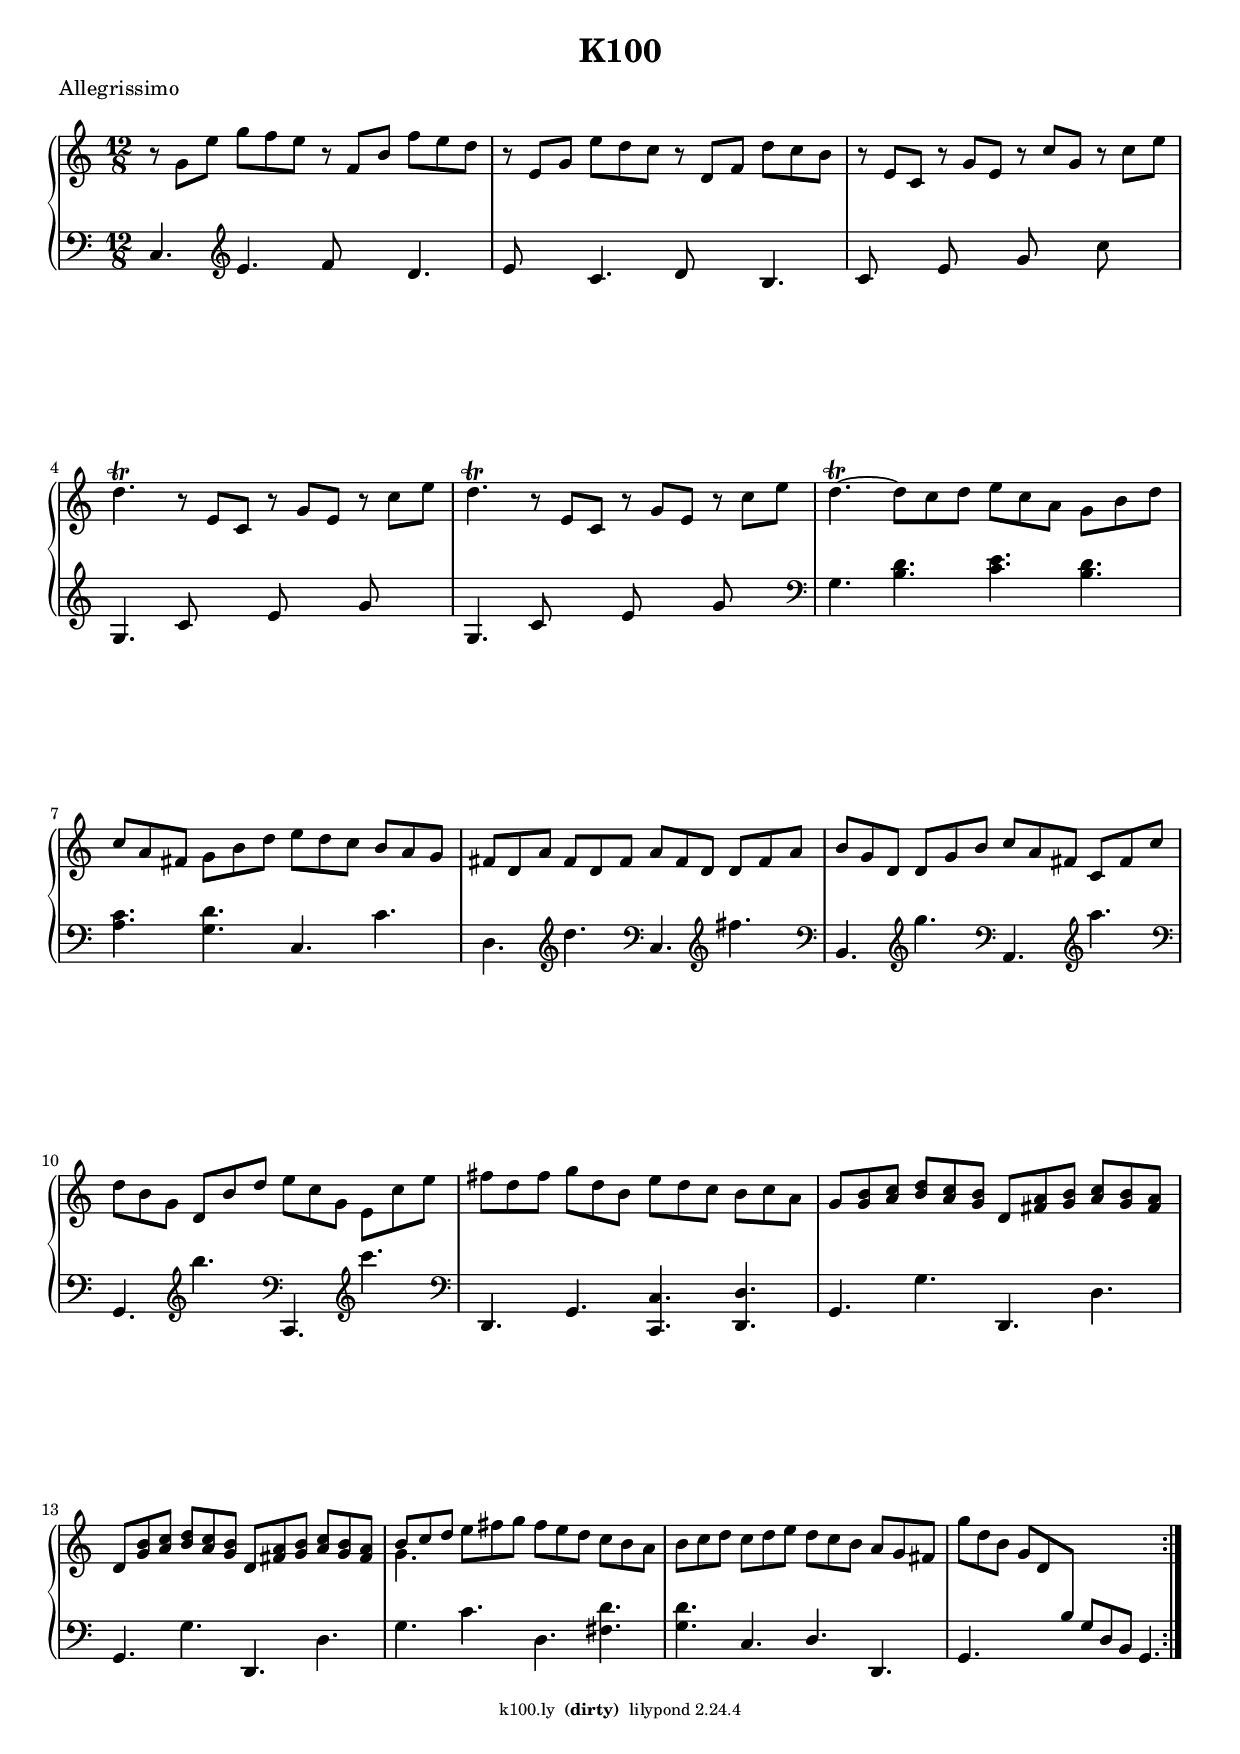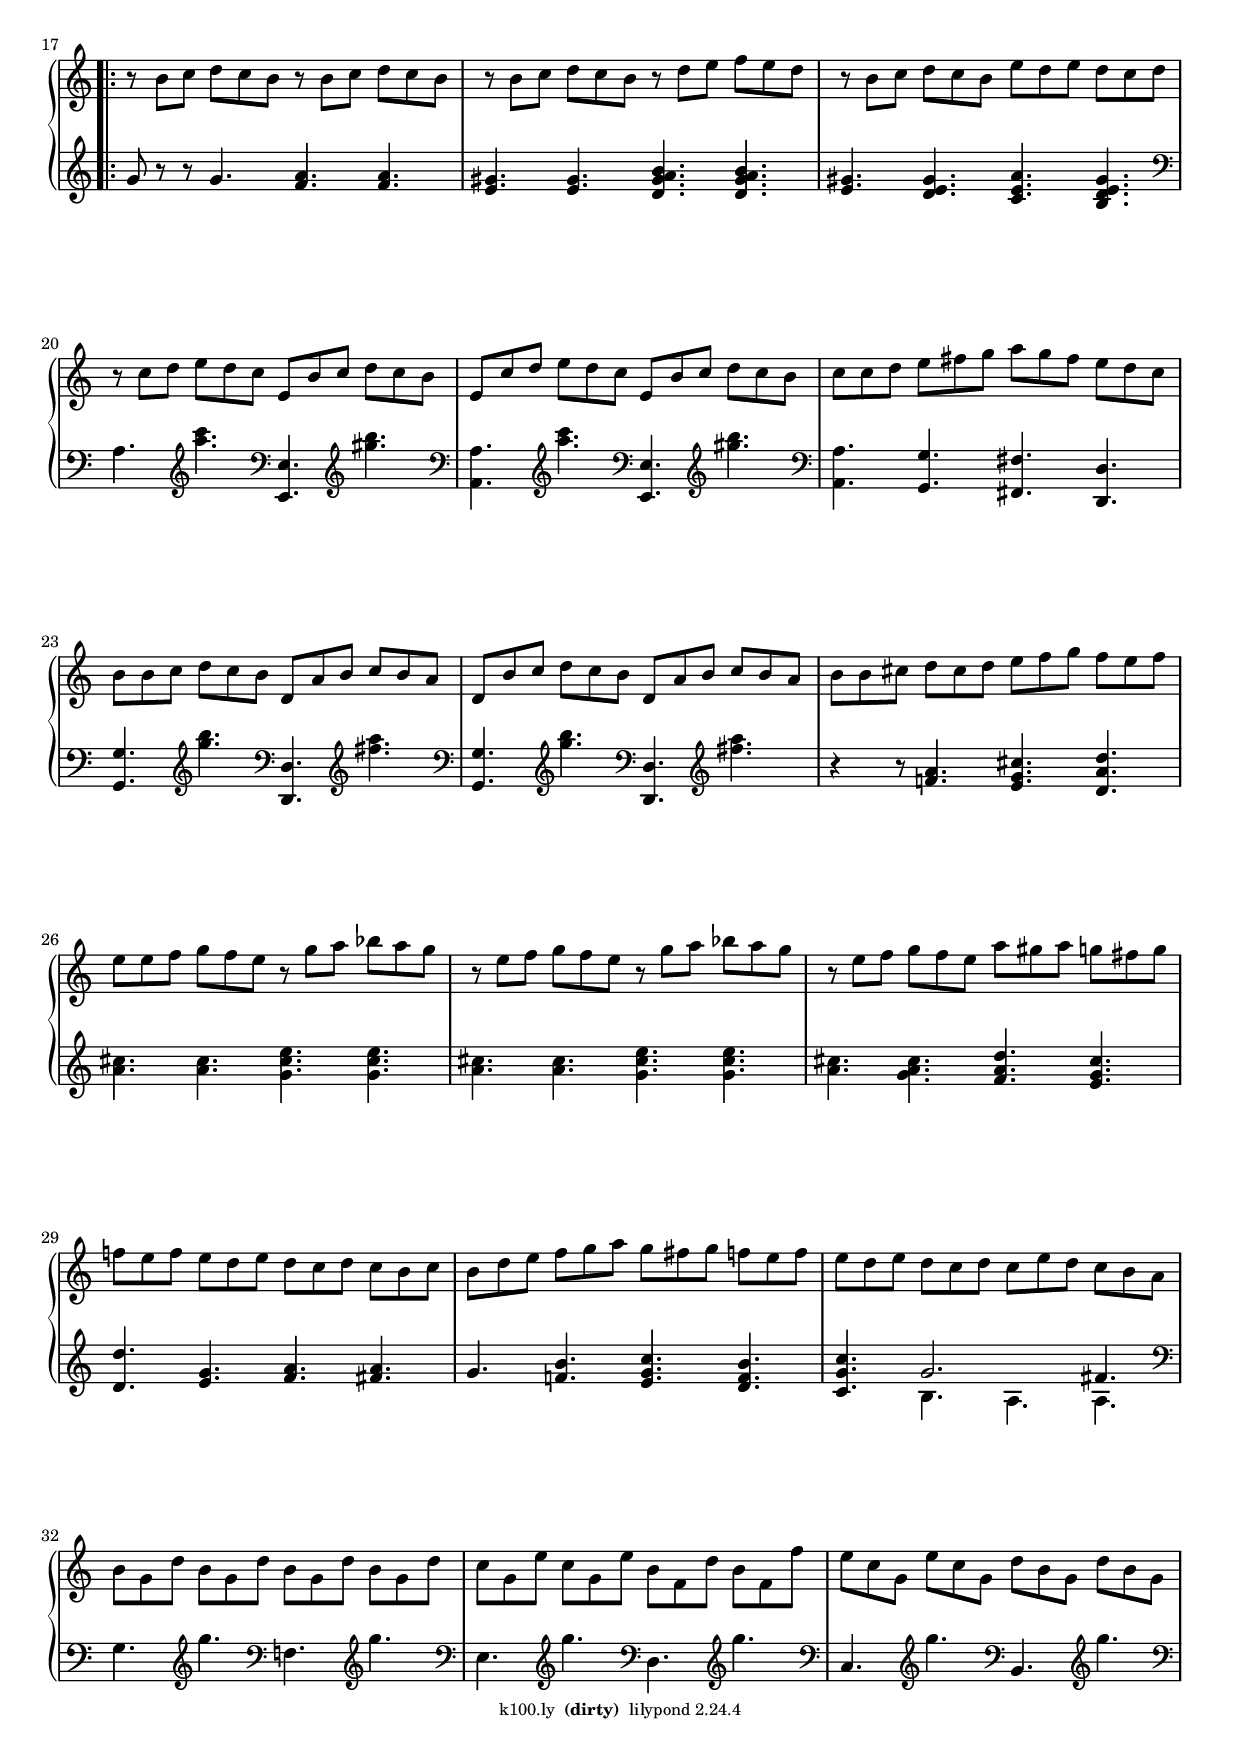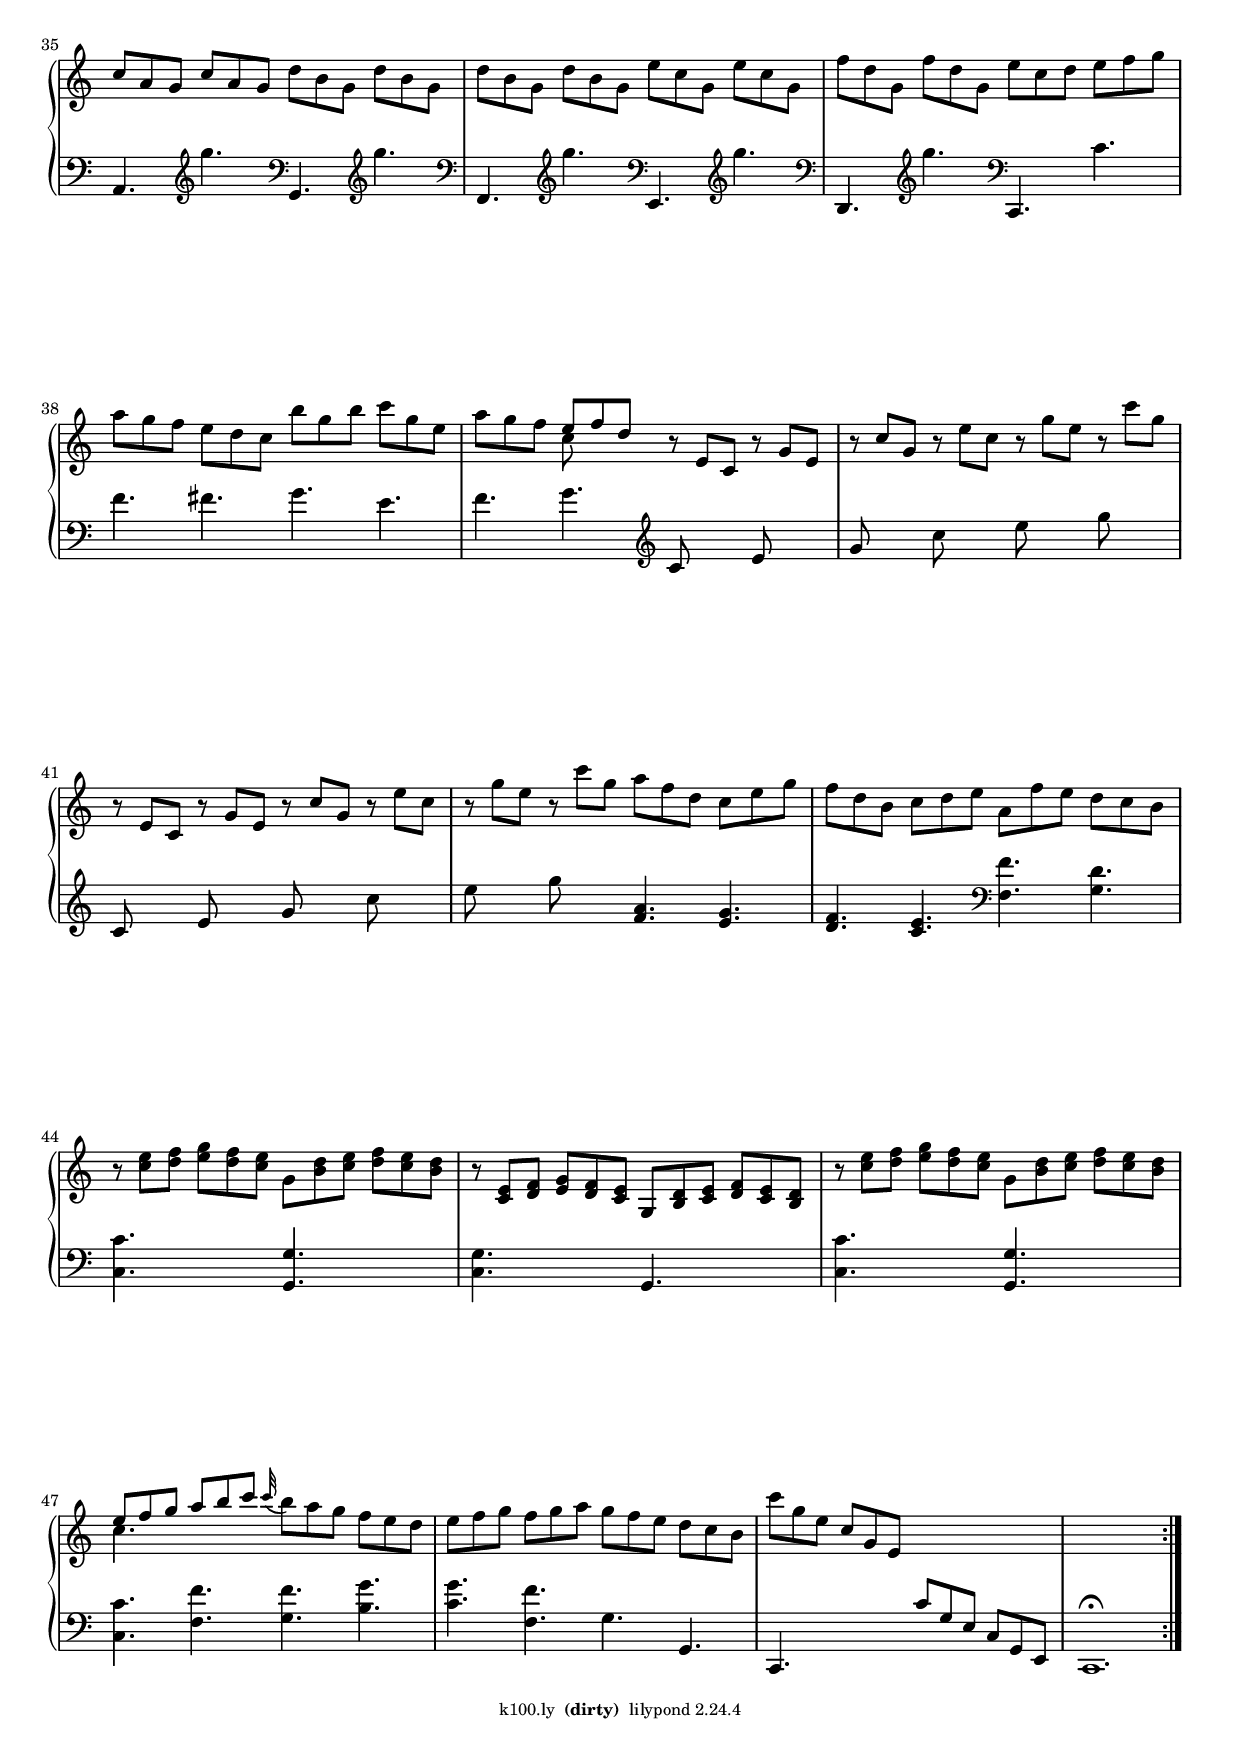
\version "2.18.2"

\include "../../include/general.ily"

breaks = {
  \repeat volta 2 {
    s1.*3 \break s1.*3 \break s1.*3 \break s1.*3 \break s1.*4 \pageBreak
  }
  \repeat volta 2 {
    s1.*3 \break s1.*3 \break s1.*3 \break s1.*3 \break s1.*3 \break s1.*3 \pageBreak  
    s1.*3 \break s1.*3 \break s1.*3 \break s1.*3 \break s1.*4 \pageBreak  
  }
}

#(set-global-staff-size 18)
\version "2.18.2"

su = \stemUp
sd = \stemDown
sn = \stemNeutral
tu = \tieUp
td = \tieDown
tn = \tieNeutral
cstr = \change Staff = "right"
cstl = \change Staff = "left"

\header {
  title = "K100"
  meter = "Allegrissimo"
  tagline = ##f
}

global = {
  \key c \major
  \time 12/8
}

right = \relative c'' {
  \global
 
  \repeat volta 2 {
    r8 g e' g f e r f, b f' e d
    r8 e, g e' d c r d, f d' c b
    r e, c r g' e r c' g r c e
    
    d4.-\trill r8 e, c r g' e r c' e
    d4.-\trill r8 e, c r g' e r c' e
    d4.-\trill ~ d8 c d e c a g b d
    
    c a fis g b d e d c b a g
    fis d a' fis d fis a fis d d fis a
    b g d d g b c a fis c fis c'
    
    d b g d b' d e c g \sd e c' e \sn
    fis d fis g d b e d c b c a \su 
    << { s b c d c b s a b c b a } { g g a b a g d fis g a g fis } >>
    
    << { s b c d c b s a b c b a } { d, g a b a g d fis g a g fis } >>
    \sn << { b c d } \\ { g,4. } >> e'8 fis g fis e d c b a
    b c d c d e d c b a g fis
    g' d b \su g d \cstl b g d b g4. \sn 
  }
  
  \repeat volta 2 {
    \cstr r8 b'' c d c b r b c d c b
    r b c d c b r d e f e d
    r b c d c b e d e d c d
    
    r c d e d c e, b' c d c b
    e, c' d e d c e, b' c d c b
    c c d e fis g a g fis e d c
    
    b b c d c b \su d, a' b c b a
    d, b' c \sd d c b \su d, a' b c b a
    \sn b b cis d cis d e f g f e f
    
    e e f g f e r g a bes a g
    r e f g f e r g a bes a g
    r e f g f e a gis a g fis g
    
    f! e f e d e d c d c b c
    b d e f g a g fis g f e f
    e d e d c d c e d c b a
    
    \sd b g d' b g d' b g d' b g d'
    c g e' c g e' b f d' b f f'
    e c g e' c g d' b g d' b g
    
    \sn c a g c a g d' b g d' b g
    d' b g d' b g e' c g e' c g
    f' d g, f'd g, e' c d e f g
    
    a g f e d c b' g b c g e
    a g f << { e f d } \\ { c } >> r e, c r g' e
    r c' g r e' c r g' e r c' g

    r e, c r g' e r c' g r e' c
    r g' e r c' g a f d c e g
    f d b c d e a, f' e d c b
    
    r << { e f g f e s d e f e d } { c d e d c g b c d c b } >>
    r << { e, f g f e s d e f e d } { c d e d c g b c d c b } >>
    r << { e' f g f e s d e f e d } { c d e d c g b c d c b } >>
    
    << { e f g a[ b c] } \\ { c,4. } >>  \appoggiatura c'32 b8 a g f e d
    e f g f g a g f e d c b
    c' g e \su c g e \cstl c g e c g e
    c1.-\fermata
  }
}
 
left = \relative c {
  \global
  
  \repeat volta 2 {
    c4. \clef treble e' f8 s4 d4.
    e8 s4 c4. d8 s4 b4.
    c8 s4 e8 s4 g8 s4 c8 s4
    
    g,4. c8 s4 e8 s4 g8 s4
    g,4. c8 s4 e8 s4 g8 s4
    \clef bass g,4. <b d> <c e> <b d>    
    <a c> <g d'> c, c'
    
    << { \sn s4. \clef treble d' s \clef treble fis
        s \clef treble g s \clef treble a
        s \clef treble b s \clef treble c
      } \\
      { \sn \clef bass d,,,4. s \clef bass c s
        \clef bass b s \clef bass a s
        \clef bass g s \clef bass c, s
    } >>
    
    \clef bass d g <c, c'> <d d'>
    g g' d, d'
    g, g' d, d'
    
    g c d, <fis d'>
    <g d'> c, \once \su d d,
    g s s2.
  }
  \once \set Staff.explicitClefVisibility = #end-of-line-invisible 
  
  \repeat volta 2 {
    \clef treble g''8 r r g4. <f a> <f a> 
    <e gis> <e gis> <d gis a b> <d gis a b>
    <e gis> <d e gis> <c e a> <b d e gis>
    
    << { \sn \clef bass a s \clef bass <e, e'> s
         \clef bass <a a'> s \clef bass <e e'> s } \\
       { \sn s \clef treble <a''' c> s \clef treble <gis b>
         s \clef treble <a c> s \clef treble <gis b> } >>
    \clef bass <a,,, a'> <g g'> <fis fis'> <d d'>
     
    << { \sn \clef bass <g g'> s \clef bass <d d'> s
         \clef bass <g g'> s \clef bass <d d'> s } \\
       { \sn s \clef treble <g''' b> s \clef treble <fis a>
         s \clef treble <g b> s \clef treble <fis a> } >>
     r4 r8 <f,! a>4. <e g cis> <d a' d>
     
     \sd <a' cis> <a cis> <g cis e> <g cis e>
     <a cis> <a cis> <g cis e> <g cis e>
     <a cis> <g a cis> \sn <f a d> <e g cis>
     
     <d d'> <e g> <f a> <fis a>
     g <f! b> <e g c> <d f b>
     <c g' c> << { g'2. fis4. } \\ { b,4. a a } >>
     
     << { \sn \clef bass g s \clef bass f! s
          \clef bass e s \clef bass d s
          \clef bass c s \clef bass b s
          \clef bass a s \clef bass g s
          \clef bass f s \clef bass e s
          \clef bass d s \clef bass c } \\
        { \sn s \clef treble g'''' s \clef treble g
          s \clef treble g s \clef treble g
          s \clef treble g s \clef treble g
          s \clef treble g s \clef treble g
          s \clef treble g s \clef treble g
          s \clef treble g } >> c,,
      
     f fis g  e
     f g \clef treble c,8 s4 e8 s4
     g8 s4 c8 s4 e8 s4 g8 s4
     
     c,,8 s4 e8 s4 g8 s4 c8 s4 
     e8 s4 g8 s4 <f, a>4. <e g>
     <d f> <c e> \clef bass <f, f'> <g d'>
     
     <c, c'> s <g g'> s
     <c g'> s g s
     <c c'> s <g g'> s
     
     <c c'> <f f'> <g f'> <b g'>
     <c g'> <f, f'> g g,
     c, s s2.
     s1.
  }
}

\score {
  \new PianoStaff <<
    \new Staff = "right" {
      << 
        \breaks
        \right
      >>
    }
    \new Staff = "left" { 
      <<
        \breaks
        \clef bass \left 
      >>
    }
  >>
  \layout { indent = 0 }
}

